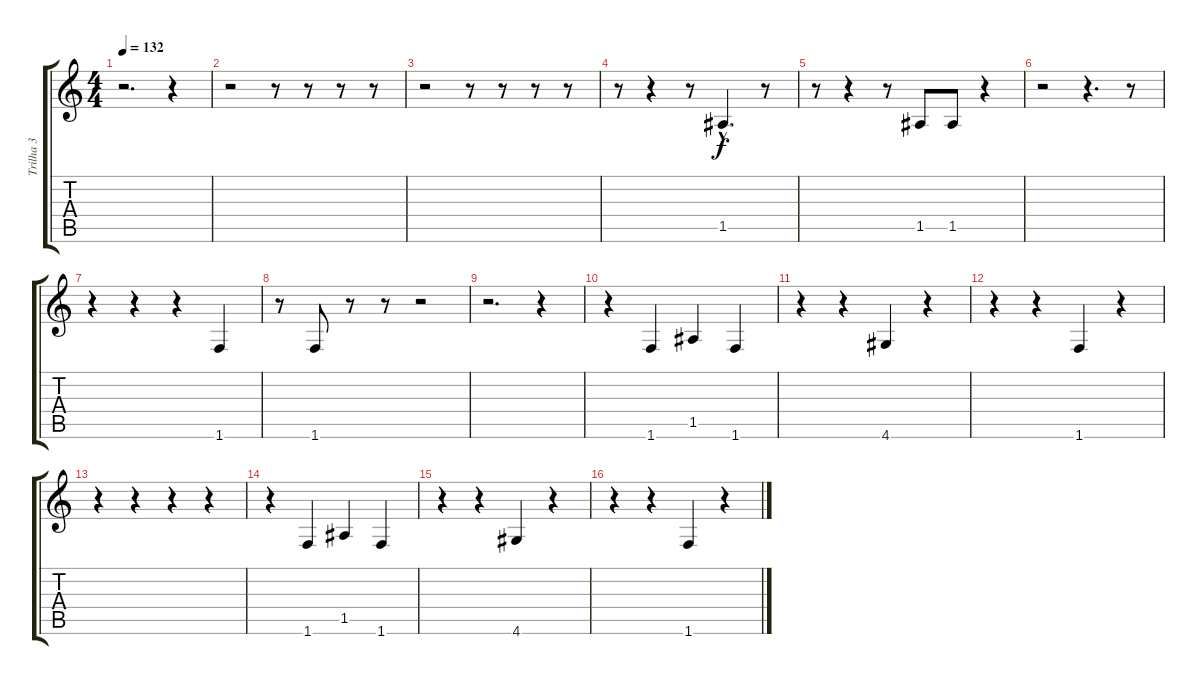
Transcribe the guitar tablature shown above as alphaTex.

\track ("Trilha 3" "Trilha 3") {instrument electricbasspick}
\staff {score tabs}
\tuning (E4 B3 G3 D3 A2 E2) {hide}
\ts (4 4)
\tempo 132
\clef g2
\ks c
r.2{d dy f} r.4 |
r.2 r.8 r.8 r.8 r.8 |
r.2 r.8 r.8 r.8 r.8 |
r.8 r.4 r.8 1.5{hac}.4{d} r.8 |
r.8 r.4 r.8 1.5.8 1.5.8 r.4 |
r.2 r.4{d} r.8 |
r.4 r.4 r.4 1.6.4 |
r.8 1.6.8 r.8 r.8 r.2 |
r.2{d} r.4 |
r.4 1.6.4 1.5.4 1.6.4 |
r.4 r.4 4.6.4 r.4 |
r.4 r.4 1.6.4 r.4 |
r.4 r.4 r.4 r.4 |
r.4 1.6.4 1.5.4 1.6.4 |
r.4 r.4 4.6.4 r.4 |
r.4 r.4 1.6.4 r.4
